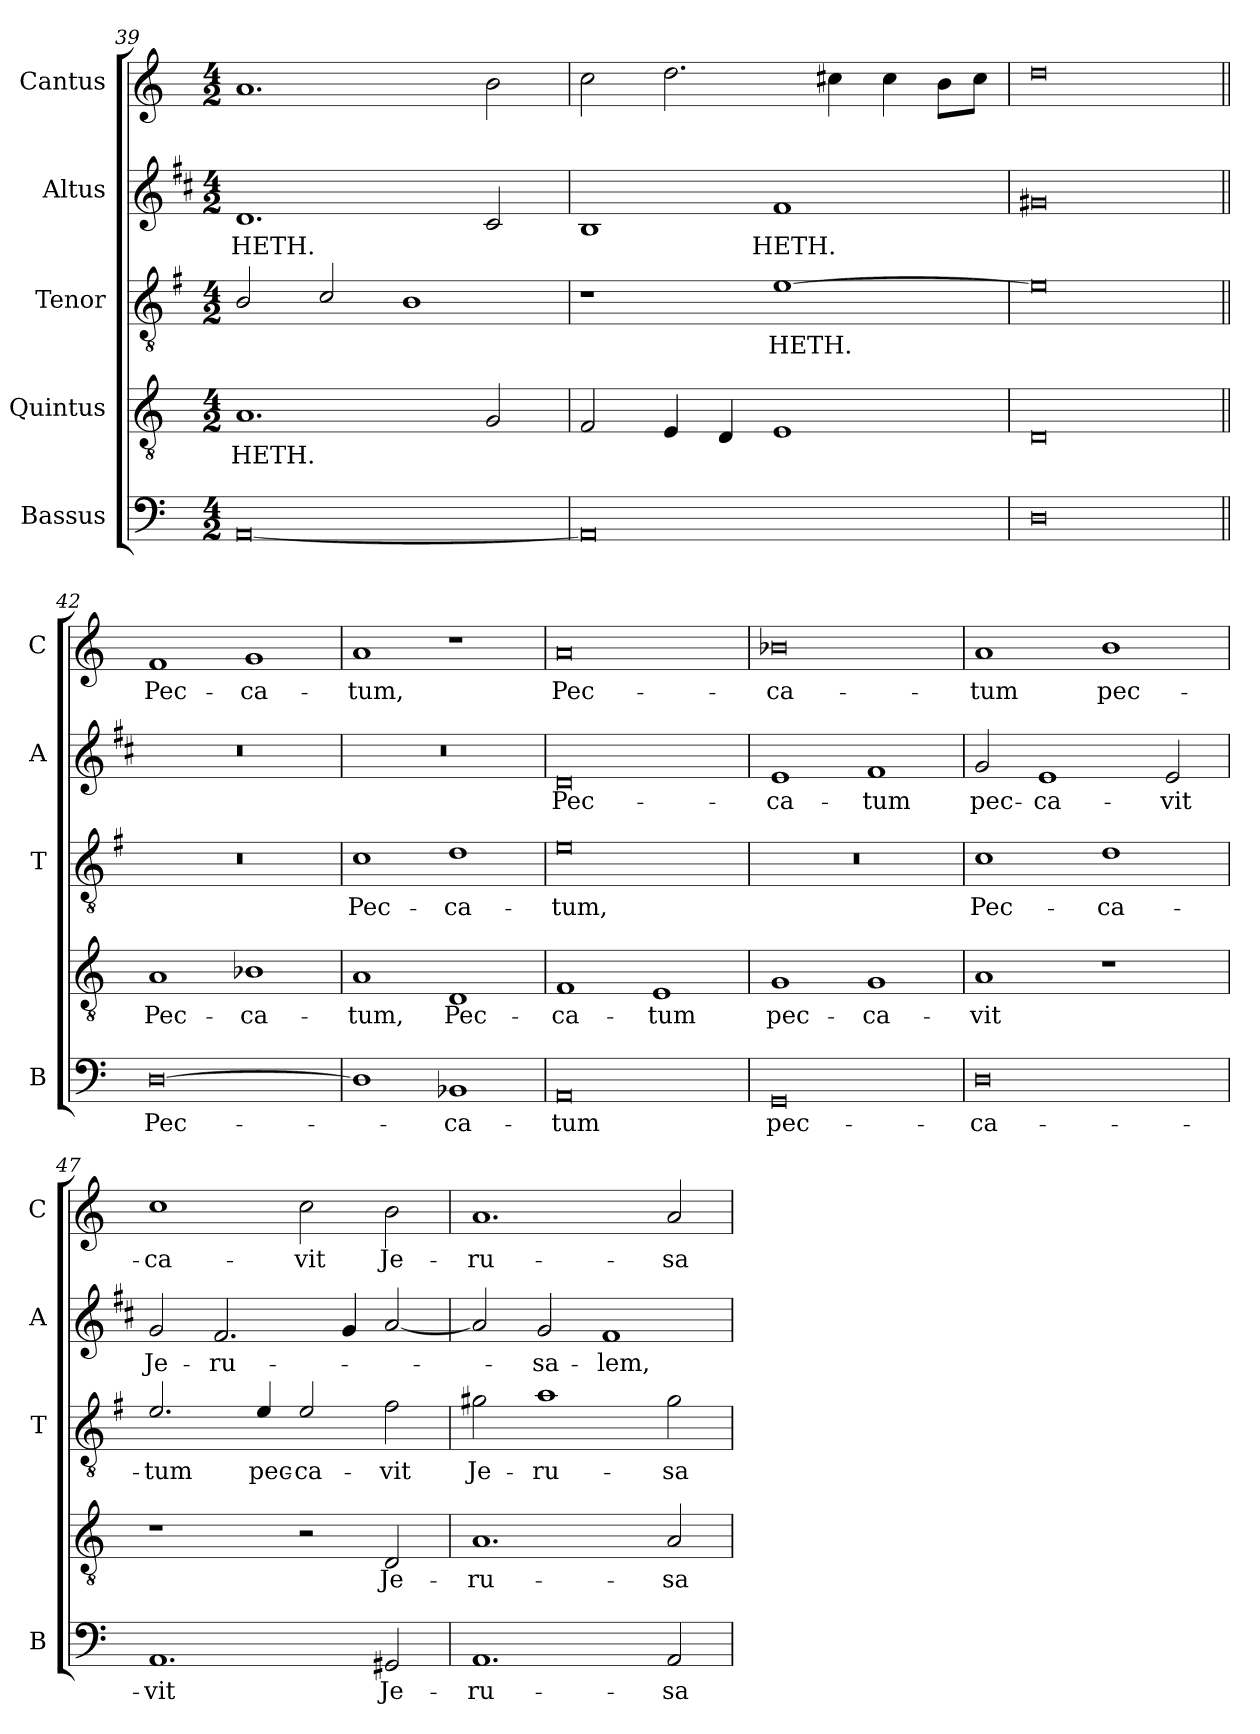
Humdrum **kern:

**kern	**text	**kern	**text	**kern	**text	**kern	**text	**kern	**text
*part5	*part5	*part4	*part4	*part3	*part3	*part2	*part2	*part1	*part1
*staff5	*staff5	*staff4	*staff4	*staff3	*staff3	*staff2	*staff2	*staff1	*staff1
*I"Bassus	*	*I"Quintus	*	*I"Tenor	*	*I"Altus	*	*I"Cantus	*
*I'B	*	*	*	*I'T	*	*I'A	*	*I'C	*
*clefF4	*	*clefGv2	*	*clefGv2	*	*clefG2	*	*clefG2	*
*	*	*	*	*ITrd4c7	*	*ITrd1c2	*	*	*
*k[]	*	*k[]	*	*k[]	*	*k[]	*	*k[]	*
*C:	*	*C:	*	*C:	*	*C:	*	*C:	*
*M4/2	*	*M4/2	*	*M4/2	*	*M4/2	*	*M4/2	*
=39	=39	=39	=39	=39	=39	=39	=39	=39	=39
!	!	!	!LO:LY:b	!	!	!	!LO:LY:b	!	!
[0AA	.	1.A	HETH.	2E/	.	1.c	HETH.	1.a	.
.	.	.	.	2F/	.	.	.	.	.
.	.	.	.	1E	.	.	.	.	.
.	.	2G/	.	.	.	2B/	.	2b\	.
=40	=40	=40	=40	=40	=40	=40	=40	=40	=40
0AA]	.	2F/	.	1r	.	1A	.	2cc\	.
.	.	4E/	.	.	.	.	.	2.dd\	.
.	.	4D/	.	.	.	.	.	.	.
!	!	!	!	!	!LO:LY:b	!	!LO:LY:b	!	!
.	.	1E	.	[1A	HETH.	1e	HETH.	.	.
.	.	.	.	.	.	.	.	4cc#X\	.
.	.	.	.	.	.	.	.	4cc#\	.
.	.	.	.	.	.	.	.	8b\L	.
.	.	.	.	.	.	.	.	8cc#\J	.
=41	=41	=41	=41	=41	=41	=41	=41	=41	=41
0D	.	0D	.	0A]	.	0f#X	.	0dd	.
!!LO:LB:g=z
=42||	=42||	=42||	=42||	=42||	=42||	=42||	=42||	=42||	=42||
!	!LO:LY:b	!	!LO:LY:b	!	!	!	!	!	!LO:LY:b
[0D	Pec-	1A	Pec-	0r	.	0r	.	1f	Pec-
!	!	!	!LO:LY:b	!	!	!	!	!	!LO:LY:b
.	.	1B-X	-ca-	.	.	.	.	1g	-ca-
=43	=43	=43	=43	=43	=43	=43	=43	=43	=43
!	!	!	!LO:LY:b	!	!LO:LY:b	!	!	!	!LO:LY:b
1D]	.	1A	-tum,	1F	Pec-	0r	.	1a	-tum,
!	!LO:LY:b	!	!LO:LY:b	!	!LO:LY:b	!	!	!	!
1BB-X	-ca-	1D	Pec-	1G	-ca-	.	.	1r	.
=44	=44	=44	=44	=44	=44	=44	=44	=44	=44
!	!LO:LY:b	!	!LO:LY:b	!	!LO:LY:b	!	!LO:LY:b	!	!LO:LY:b
0AA	-tum	1F	-ca-	0A	-tum,	0c	Pec-	0a	Pec-
!	!	!	!LO:LY:b	!	!	!	!	!	!
.	.	1E	-tum	.	.	.	.	.	.
=45	=45	=45	=45	=45	=45	=45	=45	=45	=45
!	!LO:LY:b	!	!LO:LY:b	!	!	!	!LO:LY:b	!	!LO:LY:b
0GG	pec-	1G	pec-	0r	.	1d	-ca-	0b-X	-ca-
!	!	!	!LO:LY:b	!	!	!	!LO:LY:b	!	!
.	.	1G	-ca-	.	.	1e	-tum	.	.
=46	=46	=46	=46	=46	=46	=46	=46	=46	=46
!	!LO:LY:b	!	!LO:LY:b	!	!LO:LY:b	!	!LO:LY:b	!	!LO:LY:b
0D	-ca-	1A	-vit	1F	Pec-	2f/	pec-	1a	-tum
!	!	!	!	!	!	!	!LO:LY:b	!	!
.	.	.	.	.	.	1d	-ca-	.	.
!	!	!	!	!	!LO:LY:b	!	!	!	!LO:LY:b
.	.	1r	.	1G	-ca-	.	.	1b	pec-
!	!	!	!	!	!	!	!LO:LY:b	!	!
.	.	.	.	.	.	2d/	-vit	.	.
=47	=47	=47	=47	=47	=47	=47	=47	=47	=47
!	!LO:LY:b	!	!	!	!LO:LY:b	!	!LO:LY:b	!	!LO:LY:b
1.AA	-vit	1r	.	2.A/	-tum	2f/	Je-	1cc	-ca-
!	!	!	!	!	!	!	!LO:LY:b	!	!
.	.	.	.	.	.	2.e/	-ru-	.	.
!	!	!	!	!	!LO:LY:b	!	!	!	!
.	.	.	.	4A/	pec-	.	.	.	.
!	!	!	!	!	!LO:LY:b	!	!	!	!LO:LY:b
.	.	2r	.	2A/	-ca-	.	.	2cc\	-vit
.	.	.	.	.	.	4f/	.	.	.
!	!LO:LY:b	!	!LO:LY:b	!	!LO:LY:b	!	!	!	!LO:LY:b
2GG#X/	Je-	2D/	Je-	2B\	-vit	[2g/	.	2b\	Je-
!!LO:PB:g=z
=48	=48	=48	=48	=48	=48	=48	=48	=48	=48
!	!LO:LY:b	!	!LO:LY:b	!	!LO:LY:b	!	!	!	!LO:LY:b
1.AA	-ru-	1.A	-ru-	2c#X\	Je-	2g/]	.	1.a	-ru-
!	!	!	!	!	!LO:LY:b	!	!LO:LY:b	!	!
.	.	.	.	1d	-ru-	2f/	-sa-	.	.
!	!	!	!	!	!	!	!LO:LY:b	!	!
.	.	.	.	.	.	1e	-lem,	.	.
!	!LO:LY:b	!	!LO:LY:b	!	!LO:LY:b	!	!	!	!LO:LY:b
2AA/	-sa-	2A/	-sa-	2c#\	-sa-	.	.	2a/	-sa-
=	=	=	=	=	=	=	=	=	=
*-	*-	*-	*-	*-	*-	*-	*-	*-	*-
